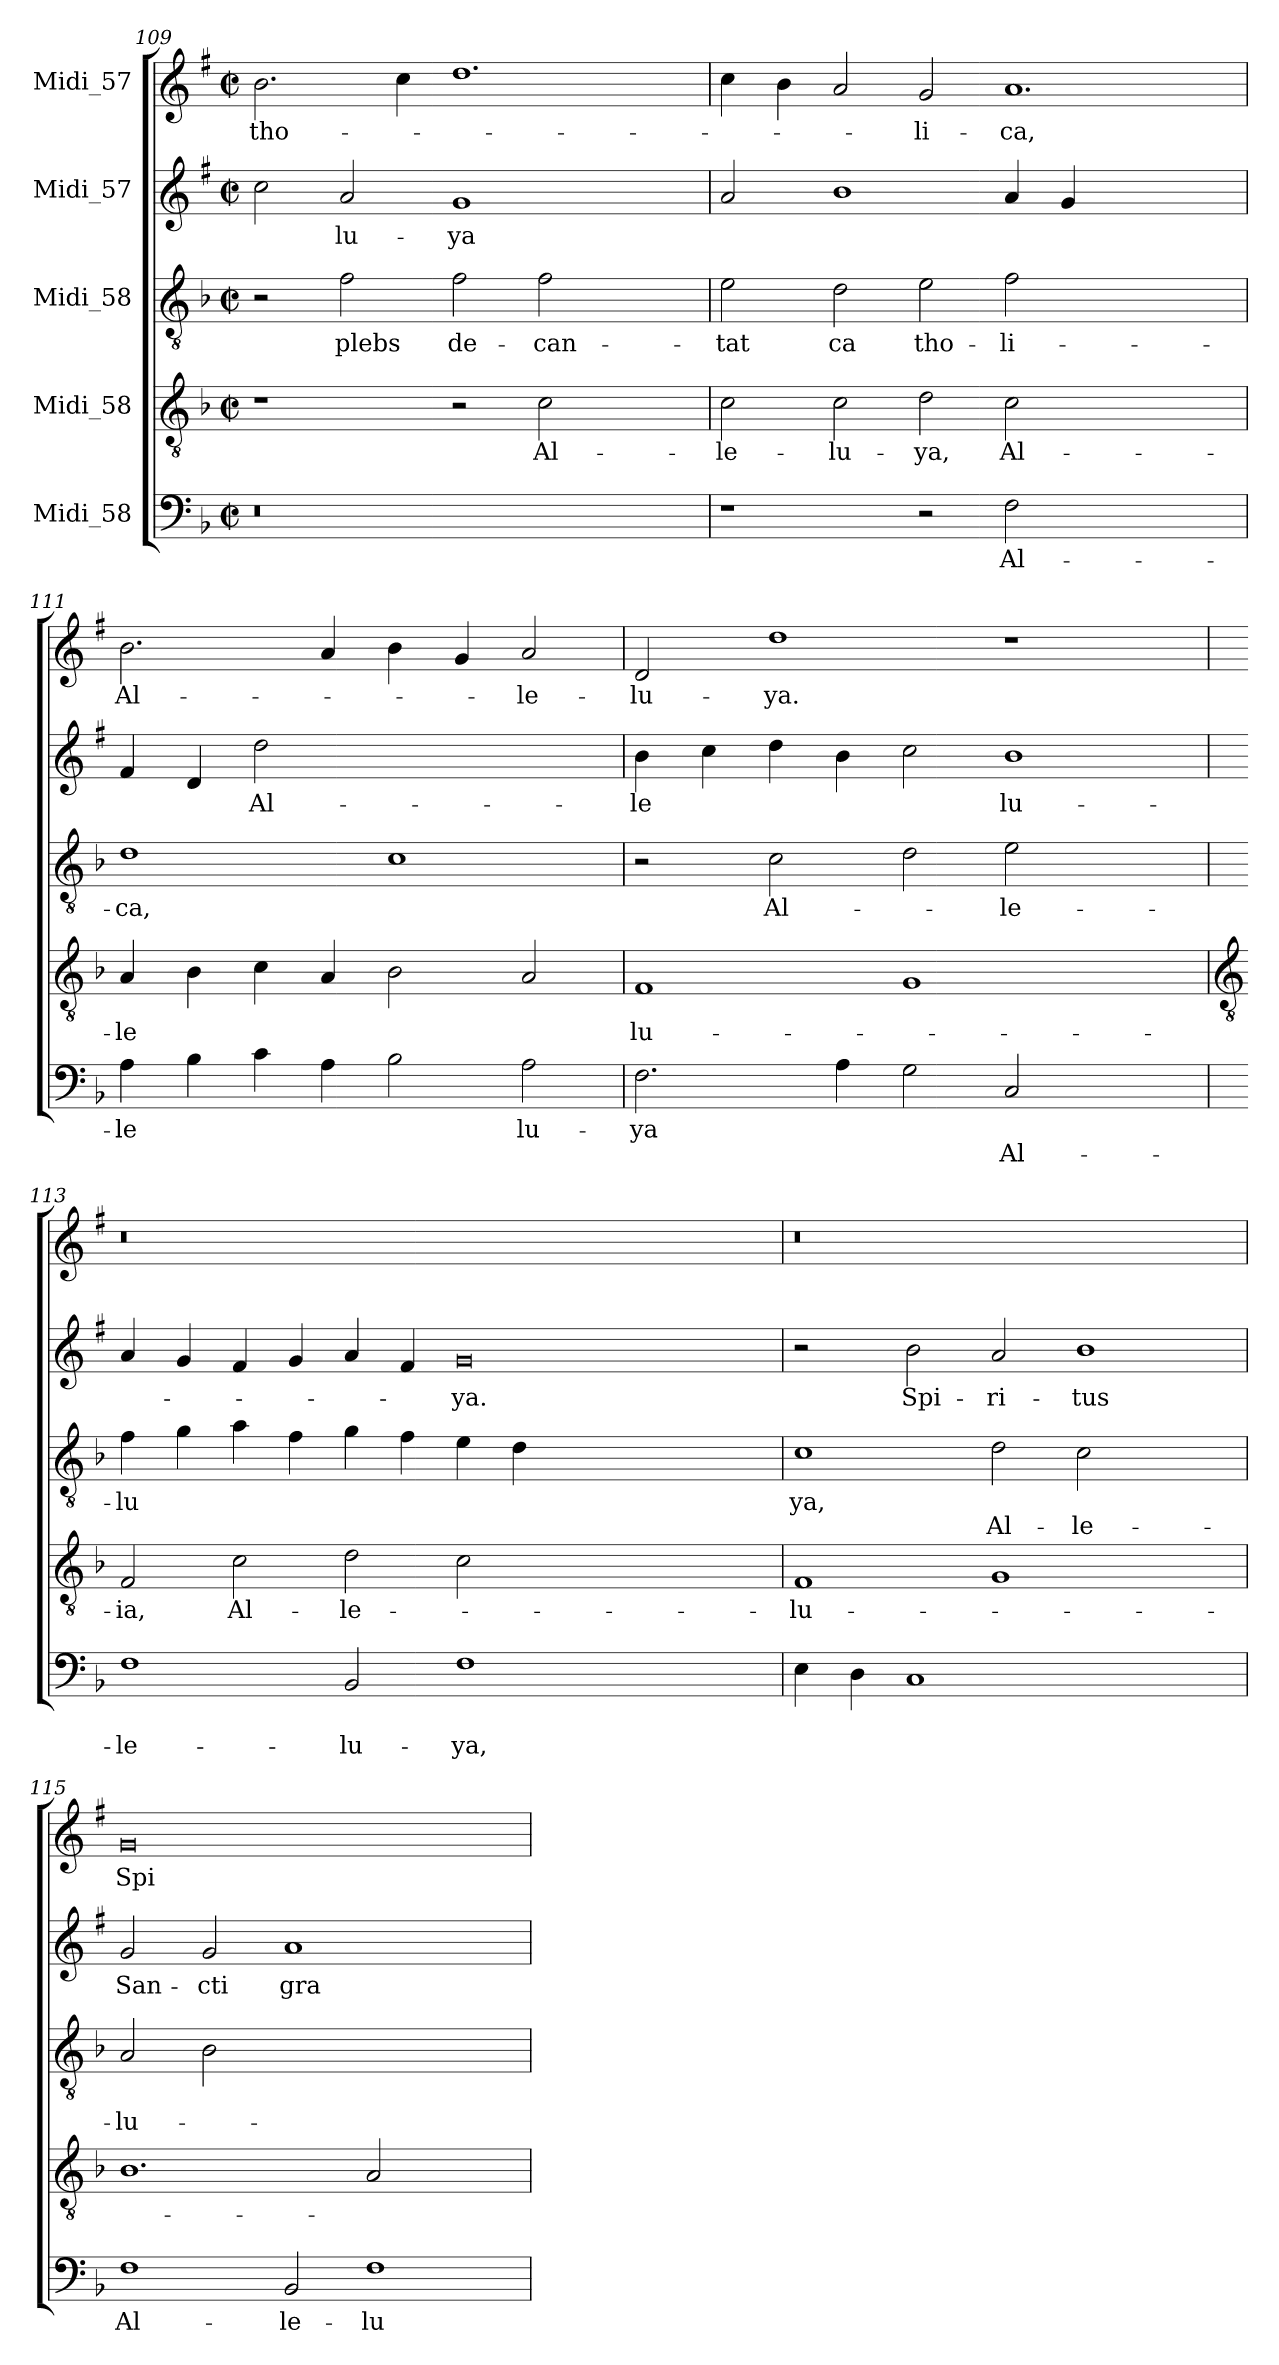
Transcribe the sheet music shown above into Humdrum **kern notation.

**kern	**text	**text	**kern	**text	**kern	**text	**text	**kern	**text	**kern	**text
*part5	*part5	*part5	*part4	*part4	*part3	*part3	*part3	*part2	*part2	*part1	*part1
*staff5	*staff5	*staff5	*staff4	*staff4	*staff3	*staff3	*staff3	*staff2	*staff2	*staff1	*staff1
*I"Midi_58	*	*	*I"Midi_58	*	*I"Midi_58	*	*	*I"Midi_57	*	*I"Midi_57	*
!!LO:LB:g=z
*clefF4	*	*	*clefGv2	*	*clefGv2	*	*	*clefG2	*	*clefG2	*
*	*	*	*	*	*	*	*	*ITrd1c2	*	*ITrd1c2	*
*k[b-]	*	*	*k[b-]	*	*k[b-]	*	*	*k[b-]	*	*k[b-]	*
*F:	*	*	*F:	*	*F:	*	*	*F:	*	*F:	*
*M4/2	*	*	*M4/2	*	*M4/2	*	*	*M4/2	*	*M4/2	*
*met(c|)	*	*	*met(c|)	*	*met(c|)	*	*	*met(c|)	*	*met(c|)	*
=109	=109	=109	=109	=109	=109	=109	=109	=109	=109	=109	=109
!	!	!	!	!	!	!	!	!	!	!	!LO:LY:b
0r	.	.	1r	.	2r	.	.	2b-	.	2.a	-tho-
!	!	!	!	!	!	!LO:LY:b	!	!	!LO:LY:b	!	!
.	.	.	.	.	2f	plebs	.	2g	lu-	.	.
.	.	.	.	.	.	.	.	.	.	4b-	.
!	!	!	!	!	!	!LO:LY:b	!	!	!LO:LY:b	!	!
.	.	.	2r	.	2f	de-	.	1f	-ya	1.cc	.
!	!	!	!	!LO:LY:b	!	!LO:LY:b	!	!	!	!	!
.	.	.	2c	Al-	2f	-can-	.	.	.	.	.
2ryy	.	.	2ryy	.	2ryy	.	.	2ryy	.	.	.
=110	=110	=110	=110	=110	=110	=110	=110	=110	=110	=110	=110
!	!	!	!	!LO:LY:b	!	!LO:LY:b	!	!	!	!	!
1r	.	.	2c	-le-	2e	-tat	.	2g	.	4b-	.
.	.	.	.	.	.	.	.	.	.	4a	.
!	!	!	!	!LO:LY:b	!	!LO:LY:b	!	!	!	!	!
.	.	.	2c	-lu-	2d	ca	.	1a	.	2g	.
!	!	!	!	!LO:LY:b	!	!LO:LY:b	!	!	!	!	!LO:LY:b
2r	.	.	2d	-ya,	2e	tho-	.	.	.	2f	-li-
!	!LO:LY:b	!	!	!LO:LY:b	!	!LO:LY:b	!	!	!	!	!LO:LY:b
2F	Al-	.	2c	Al-	2f	-li-	.	4g	.	1.g	-ca,
.	.	.	.	.	.	.	.	4f	.	.	.
1ryy	.	.	1ryy	.	1ryy	.	.	1ryy	.	.	.
=111	=111	=111	=111	=111	=111	=111	=111	=111	=111	=111	=111
!	!LO:LY:b	!	!	!LO:LY:b	!	!LO:LY:b	!	!	!	!	!LO:LY:b
4A	-le	.	4A	-le	1d	-ca,	.	4e	.	2.a	Al-
4B-	.	.	4B-	.	.	.	.	4c	.	.	.
!	!	!	!	!	!	!	!	!	!LO:LY:b	!	!
4c	.	.	4c	.	.	.	.	2cc	Al-	.	.
4A	.	.	4A	.	.	.	.	.	.	4g	.
2B-	.	.	2B-	.	1c	.	.	1ryy	.	4a	.
.	.	.	.	.	.	.	.	.	.	4f	.
!	!LO:LY:b	!	!	!	!	!	!	!	!	!	!LO:LY:b
2A	lu-	.	2A	.	.	.	.	.	.	2g	-le-
!!LO:LB:g=z
=112	=112	=112	=112	=112	=112	=112	=112	=112	=112	=112	=112
!	!LO:LY:b	!	!	!LO:LY:b	!	!	!	!	!LO:LY:b	!	!LO:LY:b
2.F	-ya	.	1F	lu-	2r	.	.	4a	-le	2c	-lu-
.	.	.	.	.	.	.	.	4b-	.	.	.
!	!	!	!	!	!	!LO:LY:b	!	!	!	!	!LO:LY:b
.	.	.	.	.	2c	Al-	.	4cc	.	1cc	-ya.
4A	.	.	.	.	.	.	.	4a	.	.	.
2G	.	.	1G	.	2d	.	.	2b-	.	.	.
!	!	!LO:LY:b	!	!	!	!LO:LY:b	!	!	!LO:LY:b	!	!
2C	.	Al-	.	.	2e	-le-	.	1a	lu-	1r	.
2ryy	.	.	2ryy	.	2ryy	.	.	.	.	.	.
!!LO:LB:g=z
=113	=113	=113	=113	=113	=113	=113	=113	=113	=113	=113	=113
*	*	*	*clefGv2	*	*	*	*	*	*	*	*
!	!	!LO:LY:b	!	!LO:LY:b	!	!LO:LY:b	!	!	!	!	!
1F	.	-le-	2F	-ia,	4f	-lu	.	4g	.	0r	.
.	.	.	.	.	4g	.	.	4f	.	.	.
!	!	!	!	!LO:LY:b	!	!	!	!	!	!	!
.	.	.	2c	Al-	4a	.	.	4e	.	.	.
.	.	.	.	.	4f	.	.	4f	.	.	.
!	!	!LO:LY:b	!	!LO:LY:b	!	!	!	!	!	!	!
2BB-	.	-lu-	2d	-le-	4g	.	.	4g	.	.	.
.	.	.	.	.	4f	.	.	4e	.	.	.
!	!	!LO:LY:b	!	!	!	!	!	!	!LO:LY:b	!	!
1F	.	-ya,	2c	.	4e	.	.	0f	-ya.	.	.
.	.	.	.	.	4d	.	.	.	.	.	.
.	.	.	1.ryy	.	1.ryy	.	.	.	.	1.ryy	.
1ryy	.	.	.	.	.	.	.	.	.	.	.
=114	=114	=114	=114	=114	=114	=114	=114	=114	=114	=114	=114
!	!	!	!	!LO:LY:b	!	!LO:LY:b	!	!	!	!	!
4E	.	.	1F	-lu-	1c	ya,	.	2r	.	0r	.
4D	.	.	.	.	.	.	.	.	.	.	.
!	!	!	!	!	!	!	!	!	!LO:LY:b	!	!
1C	.	.	.	.	.	.	.	2a	Spi-	.	.
!	!	!	!	!	!	!	!LO:LY:b	!	!LO:LY:b	!	!
.	.	.	1G	.	2d	.	Al-	2g	-ri-	.	.
!	!	!	!	!	!	!	!LO:LY:b	!	!LO:LY:b	!	!
1ryy	.	.	.	.	2c	.	-le-	1a	-tus	.	.
.	.	.	2ryy	.	2ryy	.	.	.	.	2ryy	.
!!LO:LB:g=z
=115	=115	=115	=115	=115	=115	=115	=115	=115	=115	=115	=115
!	!LO:LY:b	!	!	!	!	!	!LO:LY:b	!	!LO:LY:b	!	!LO:LY:b
*	*	*	*	*	*	*	*	*	*	*^	*
1F	Al-	.	1.B-	.	2A	.	-lu-	2f	San-	0f	0ryy	Spi-
!	!	!	!	!	!	!	!	!	!LO:LY:b	!	!	!
.	.	.	.	.	2B-	.	.	2f	-cti	.	.	.
!	!LO:LY:b	!	!	!	!	!	!LO:LY:b	!	!LO:LY:b	!	!	!
2BB-	-le-	.	.	.	[1cyy	.	-ya,__	1g	gra-	.	.	.
!	!LO:LY:b	!	!	!	!	!	!	!	!	!	!	!
1F	-lu-	.	2A	.	.	.	.	.	.	.	.	.
.	.	.	2ryy	.	2ryy	.	.	2ryy	.	2ryy	2ryy	.
*	*	*	*	*	*	*	*	*	*	*v	*v	*
=	=	=	=	=	=	=	=	=	=	=	=
*-	*-	*-	*-	*-	*-	*-	*-	*-	*-	*-	*-
